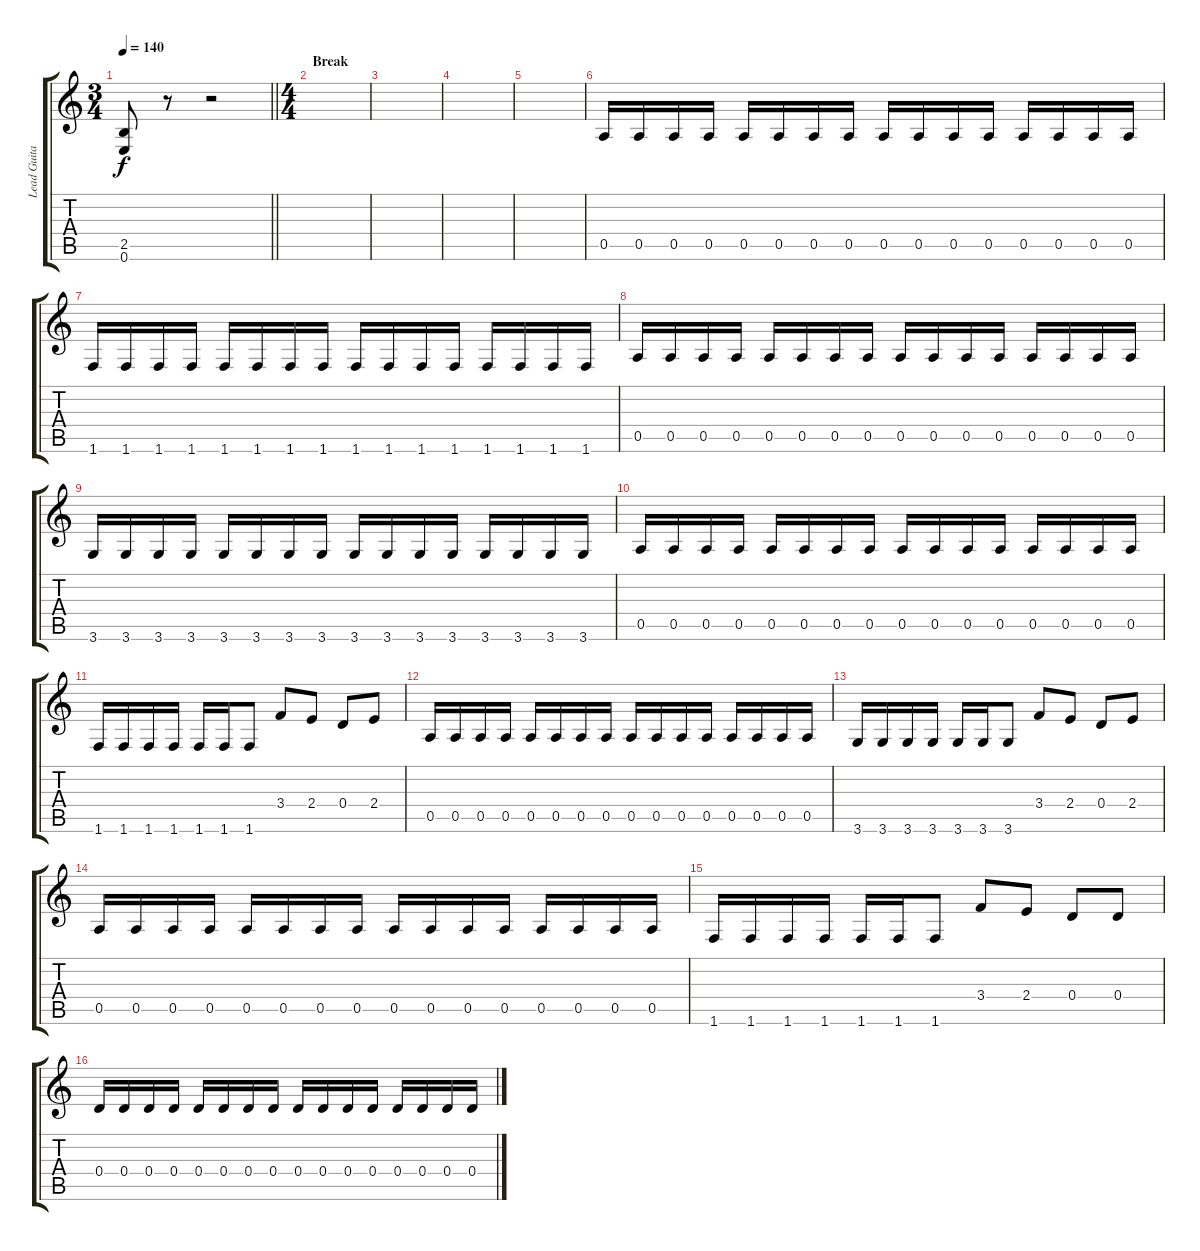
\track ("Lead Guitar" "Lead Guita") {instrument distortionguitar}
\staff {score tabs}
\tuning (E4 B3 G3 D3 A2 E2) {hide}
\ts (3 4)
\tempo 140
\clef g2
\barLineRight lightlight
\ks c
(2.5 0.6).8{dy f} r.8 r.2 |
\ts (4 4)
\section ("" "Break")
|
|
|
|
0.5.16 0.5.16 0.5.16 0.5.16 0.5.16 0.5.16 0.5.16 0.5.16 0.5.16 0.5.16 0.5.16 0.5.16 0.5.16 0.5.16 0.5.16 0.5.16 |
1.6.16 1.6.16 1.6.16 1.6.16 1.6.16 1.6.16 1.6.16 1.6.16 1.6.16 1.6.16 1.6.16 1.6.16 1.6.16 1.6.16 1.6.16 1.6.16 |
0.5.16 0.5.16 0.5.16 0.5.16 0.5.16 0.5.16 0.5.16 0.5.16 0.5.16 0.5.16 0.5.16 0.5.16 0.5.16 0.5.16 0.5.16 0.5.16 |
3.6.16 3.6.16 3.6.16 3.6.16 3.6.16 3.6.16 3.6.16 3.6.16 3.6.16 3.6.16 3.6.16 3.6.16 3.6.16 3.6.16 3.6.16 3.6.16 |
0.5.16 0.5.16 0.5.16 0.5.16 0.5.16 0.5.16 0.5.16 0.5.16 0.5.16 0.5.16 0.5.16 0.5.16 0.5.16 0.5.16 0.5.16 0.5.16 |
1.6.16 1.6.16 1.6.16 1.6.16 1.6.16 1.6.16 1.6.8 3.4.8 2.4.8 0.4.8 2.4.8 |
0.5.16 0.5.16 0.5.16 0.5.16 0.5.16 0.5.16 0.5.16 0.5.16 0.5.16 0.5.16 0.5.16 0.5.16 0.5.16 0.5.16 0.5.16 0.5.16 |
3.6.16 3.6.16 3.6.16 3.6.16 3.6.16 3.6.16 3.6.8 3.4.8 2.4.8 0.4.8 2.4.8 |
0.5.16 0.5.16 0.5.16 0.5.16 0.5.16 0.5.16 0.5.16 0.5.16 0.5.16 0.5.16 0.5.16 0.5.16 0.5.16 0.5.16 0.5.16 0.5.16 |
1.6.16 1.6.16 1.6.16 1.6.16 1.6.16 1.6.16 1.6.8 3.4.8 2.4.8 0.4.8 0.4.8 |
0.4.16 0.4.16 0.4.16 0.4.16 0.4.16 0.4.16 0.4.16 0.4.16 0.4.16 0.4.16 0.4.16 0.4.16 0.4.16 0.4.16 0.4.16 0.4.16
